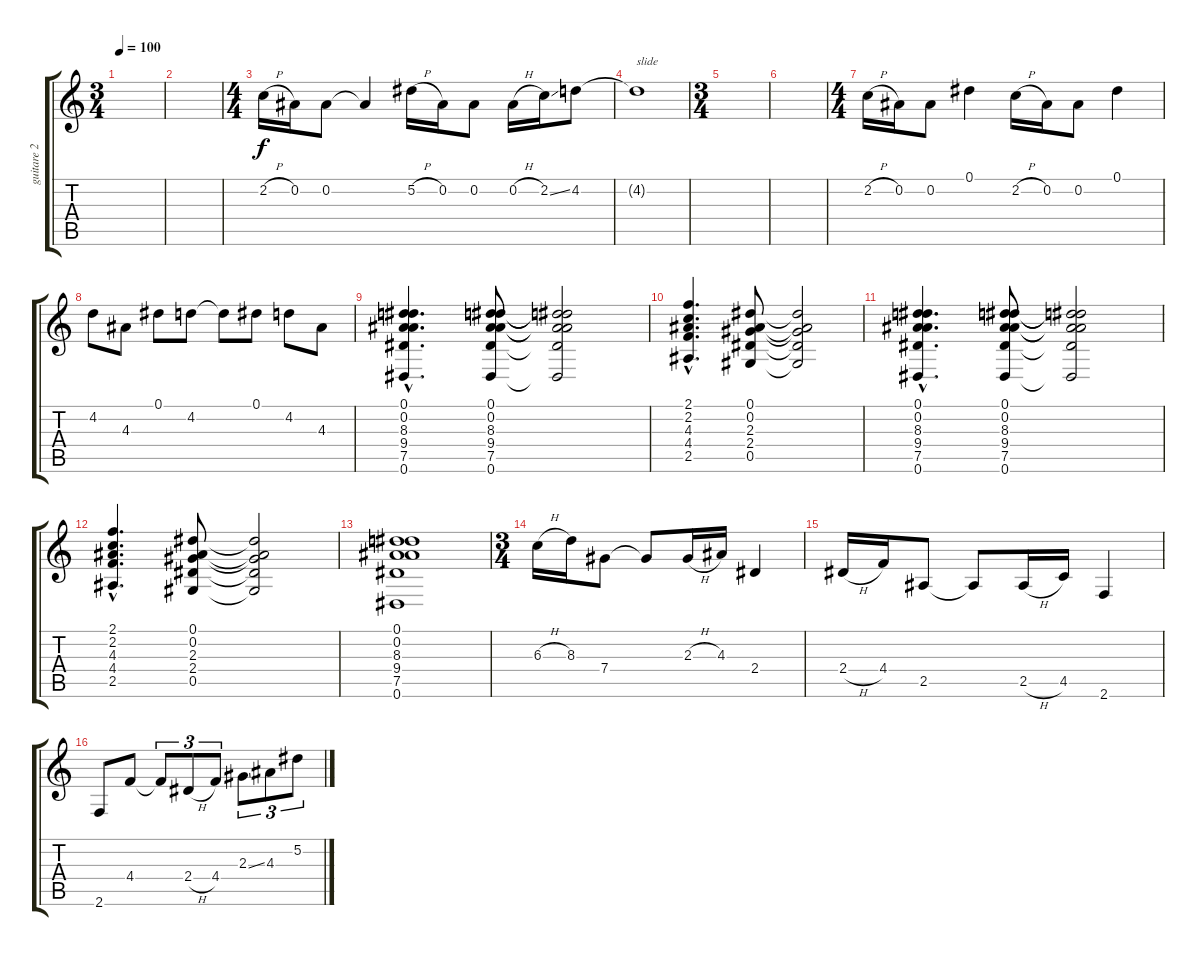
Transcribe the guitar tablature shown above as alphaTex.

\track ("guitare 2" "guitare 2") {instrument overdrivenguitar}
\staff {score tabs}
\tuning (Eb4 Bb3 Gb3 Db3 Ab2 Eb2) {hide}
\ts (3 4)
\tempo 100
\clef g2
\ks c
|
|
\ts (4 4)
2.2{h}.16 0.2.16 0.2.8 0.2{t}.4 5.2{h}.16 0.2.16 0.2.8 0.2{h}.16 2.2{ss}.16 4.2.8 |
4.2{t}.1{txt "slide"} |
\ts (3 4)
|
|
\ts (4 4)
2.2{h}.16 0.2.16 0.2.8 0.1.4 2.2{h}.16 0.2.16 0.2.8 0.1.4 |
4.2.8 4.3.8 0.1.8 4.2.8 4.2{t}.8 0.1.8 4.2.8 4.3.8 |
(0.1{hac} 0.2{hac} 8.3{hac} 9.4{hac} 7.5{hac} 0.6{hac}).4{d} (0.1 0.2 8.3 9.4 7.5 0.6).8 (0.1{t} 0.2{t} 8.3{t} 9.4{t} 7.5{t} 0.6{t}).2 |
(2.1{hac} 2.2{hac} 4.3{hac} 4.4{hac} 2.5{hac}).4{d} (0.1 0.2 2.3 2.4 0.5).8 (0.1{t} 0.2{t} 2.3{t} 2.4{t} 0.5{t}).2 |
(0.1{hac} 0.2{hac} 8.3{hac} 9.4{hac} 7.5{hac} 0.6{hac}).4{d} (0.1 0.2 8.3 9.4 7.5 0.6).8 (0.1{t} 0.2{t} 8.3{t} 9.4{t} 7.5{t} 0.6{t}).2 |
(2.1{hac} 2.2{hac} 4.3{hac} 4.4{hac} 2.5{hac}).4{d} (0.1 0.2 2.3 2.4 0.5).8 (0.1{t} 0.2{t} 2.3{t} 2.4{t} 0.5{t}).2 |
(0.1 0.2 8.3 9.4 7.5 0.6).1 |
\ts (3 4)
6.3{h}.16 8.3.16 7.4.8 7.4{t}.8 2.3{h}.16 4.3.16 2.4.4 |
2.4{h}.16 4.4.16 2.5.8 2.5{t}.8 2.5{h}.16 4.5.16 2.6.4 |
2.6.8 4.4.8 4.4{t}.8{tu (3 2)} 2.4{h}.8{tu (3 2)} 4.4.8{tu (3 2)} 2.3{ss}.8{tu (3 2)} 4.3.8{tu (3 2)} 5.2{ss}.8{tu (3 2)}
